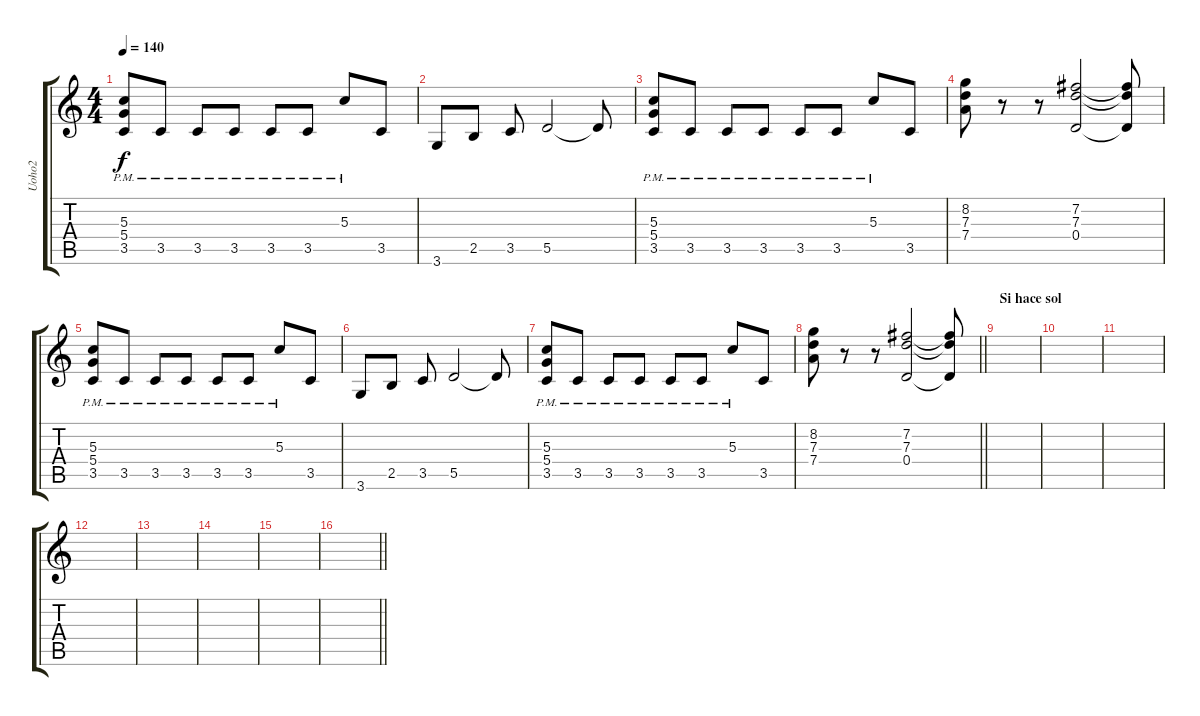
\track ("Uoho2" "Uoho2") {instrument acousticguitarsteel}
\staff {score tabs}
\tuning (E4 B3 G3 D3 A2 E2) {hide}
\ts (4 4)
\tempo 140
\clef g2
\ks c
(5.3 5.4 3.5{pm}).8{dy f} 3.5{pm}.8 3.5{pm}.8 3.5{pm}.8 3.5{pm}.8 3.5{pm}.8 5.3{pm}.8 3.5.8 |
3.6.8 2.5.8 3.5.8 5.5.2 5.5{t}.8 |
(5.3 5.4 3.5{pm}).8 3.5{pm}.8 3.5{pm}.8 3.5{pm}.8 3.5{pm}.8 3.5{pm}.8 5.3{pm}.8 3.5.8 |
(8.2 7.3 7.4).8 r.8 r.8 (7.2 7.3 0.4).2 (7.2{t} 7.3{t} 0.4{t}).8 |
(5.3 5.4 3.5{pm}).8 3.5{pm}.8 3.5{pm}.8 3.5{pm}.8 3.5{pm}.8 3.5{pm}.8 5.3{pm}.8 3.5.8 |
3.6.8 2.5.8 3.5.8 5.5.2 5.5{t}.8 |
(5.3 5.4 3.5{pm}).8 3.5{pm}.8 3.5{pm}.8 3.5{pm}.8 3.5{pm}.8 3.5{pm}.8 5.3{pm}.8 3.5.8 |
\barLineRight lightlight
(8.2 7.3 7.4).8 r.8 r.8 (7.2 7.3 0.4).2 (7.2{t} 7.3{t} 0.4{t}).8 |
\section ("" "Si hace sol")
|
|
|
|
|
|
|
\barLineRight lightlight
